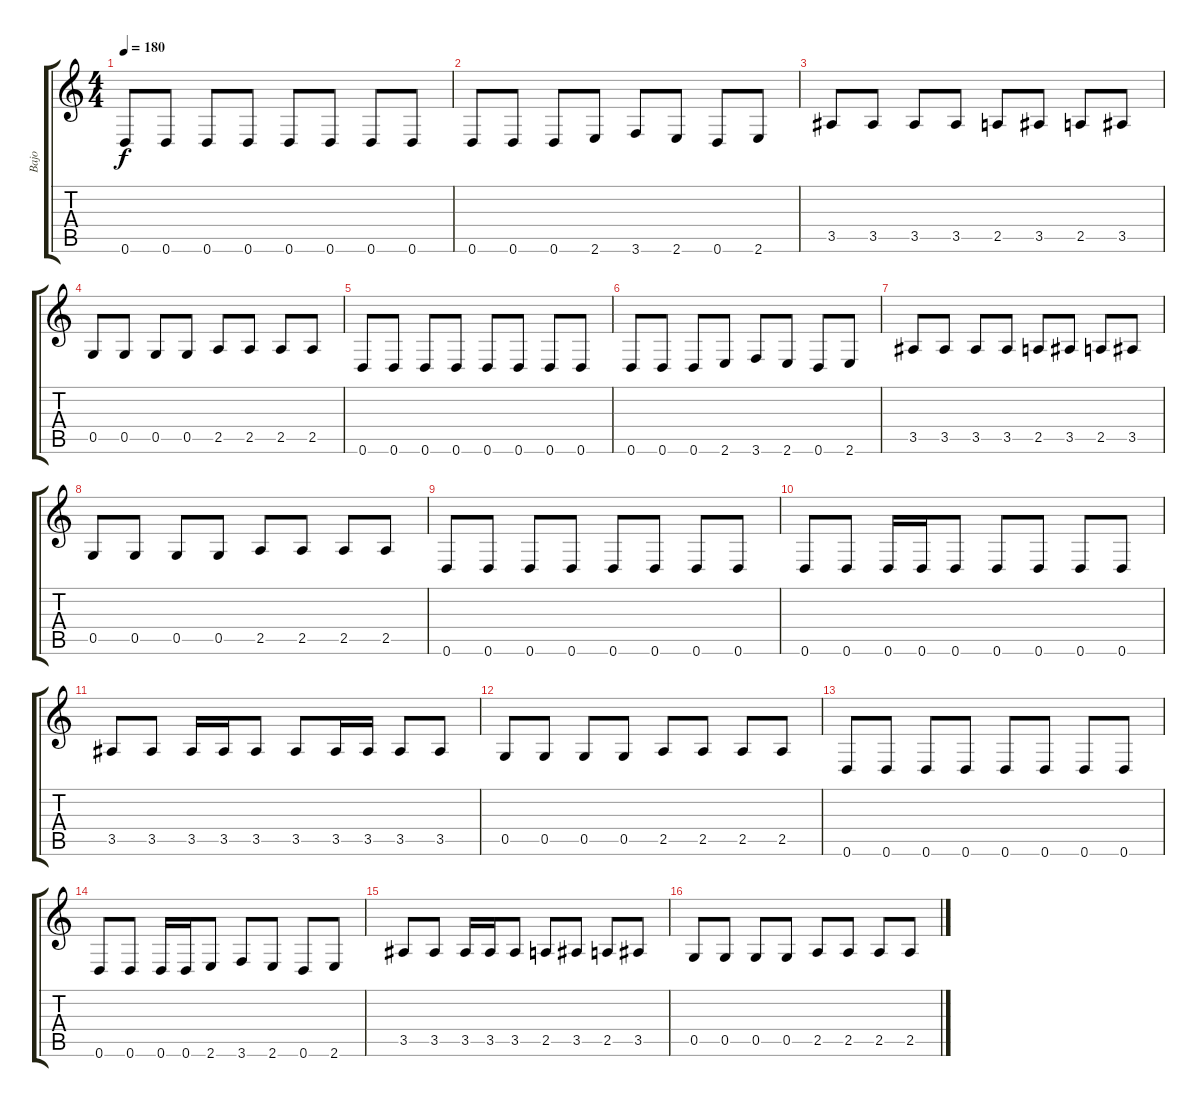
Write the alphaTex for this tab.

\track ("Bajo" "Bajo") {instrument electricbasspick}
\staff {score tabs}
\tuning (D4 A3 F3 C3 G2 D2) {hide}
\ts (4 4)
\tempo 180
\clef g2
\ks c
0.6.8{dy f} 0.6.8 0.6.8 0.6.8 0.6.8 0.6.8 0.6.8 0.6.8 |
0.6.8 0.6.8 0.6.8 2.6.8 3.6.8 2.6.8 0.6.8 2.6.8 |
3.5.8 3.5.8 3.5.8 3.5.8 2.5.8 3.5.8 2.5.8 3.5.8 |
0.5.8 0.5.8 0.5.8 0.5.8 2.5.8 2.5.8 2.5.8 2.5.8 |
0.6.8 0.6.8 0.6.8 0.6.8 0.6.8 0.6.8 0.6.8 0.6.8 |
0.6.8 0.6.8 0.6.8 2.6.8 3.6.8 2.6.8 0.6.8 2.6.8 |
3.5.8 3.5.8 3.5.8 3.5.8 2.5.8 3.5.8 2.5.8 3.5.8 |
0.5.8 0.5.8 0.5.8 0.5.8 2.5.8 2.5.8 2.5.8 2.5.8 |
0.6.8 0.6.8 0.6.8 0.6.8 0.6.8 0.6.8 0.6.8 0.6.8 |
0.6.8 0.6.8 0.6.16 0.6.16 0.6.8 0.6.8 0.6.8 0.6.8 0.6.8 |
3.5.8 3.5.8 3.5.16 3.5.16 3.5.8 3.5.8 3.5.16 3.5.16 3.5.8 3.5.8 |
0.5.8 0.5.8 0.5.8 0.5.8 2.5.8 2.5.8 2.5.8 2.5.8 |
0.6.8 0.6.8 0.6.8 0.6.8 0.6.8 0.6.8 0.6.8 0.6.8 |
0.6.8 0.6.8 0.6.16 0.6.16 2.6.8 3.6.8 2.6.8 0.6.8 2.6.8 |
3.5.8 3.5.8 3.5.16 3.5.16 3.5.8 2.5.8 3.5.8 2.5.8 3.5.8 |
0.5.8 0.5.8 0.5.8 0.5.8 2.5.8 2.5.8 2.5.8 2.5.8
